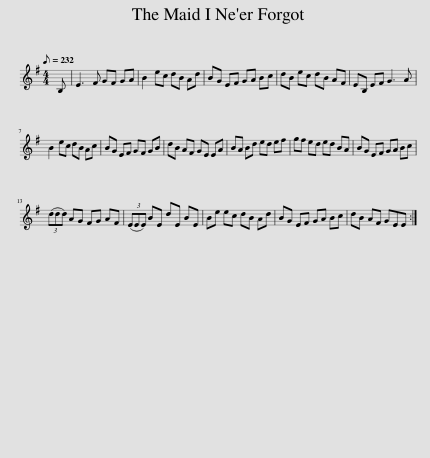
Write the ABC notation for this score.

X:1
L:1/8
Q:1/8=232
M:4/4
I:linebreak $
K:Emin
V:1 treble
V:1
 B, | E3 F GF GA | B2 ec dB Ad | BG EF GA Bc | dB ec dB AF | %5
 EB, EF G3 A |$ B2 ec dB Ac | BG EF GF GB | dB AF GE EA | BA Bd ed ef | %10
 gf ed ed BA | BG EF GA Bc |$ (3(ddd) AG FG AF | (3(EEE) BE dE BE | Be ec dB Ad | %15
 BG EF GA Bc | dB AF GEE :| %17
